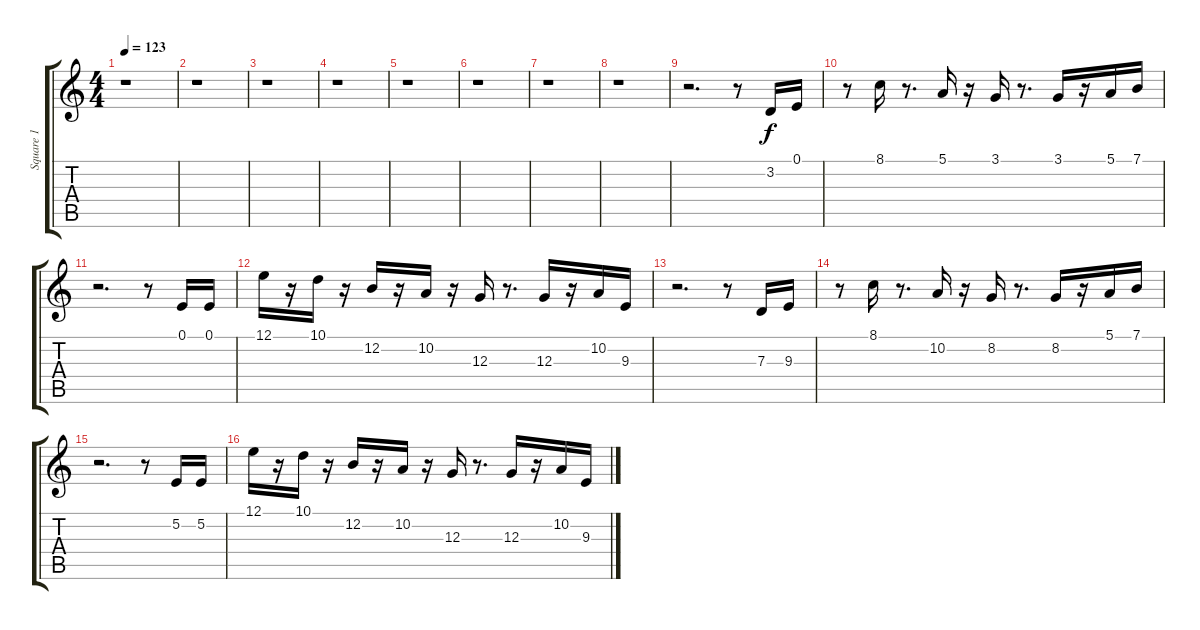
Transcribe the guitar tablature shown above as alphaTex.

\track ("Square 1" "Square 1") {instrument lead1square}
\staff {score tabs}
\tuning (E4 B3 G3 D3 A2 E2) {hide}
\ts (4 4)
\tempo 123
\clef g2
\ks c
r.1{dy f} |
r.1 |
r.1 |
r.1 |
r.1 |
r.1 |
r.1 |
r.1 |
r.2{d} r.8 3.2.16 0.1.16 |
r.8 8.1.16 r.8{d} 5.1.16 r.16 3.1.16 r.8{d} 3.1.16 r.16 5.1.16 7.1.16 |
r.2{d} r.8 0.1.16 0.1.16 |
12.1.16 r.16 10.1.16 r.16 12.2.16 r.16 10.2.16 r.16 12.3.16 r.8{d} 12.3.16 r.16 10.2.16 9.3.16 |
r.2{d} r.8 7.3.16 9.3.16 |
r.8 8.1.16 r.8{d} 10.2.16 r.16 8.2.16 r.8{d} 8.2.16 r.16 5.1.16 7.1.16 |
r.2{d} r.8 5.2.16 5.2.16 |
12.1.16 r.16 10.1.16 r.16 12.2.16 r.16 10.2.16 r.16 12.3.16 r.8{d} 12.3.16 r.16 10.2.16 9.3.16
